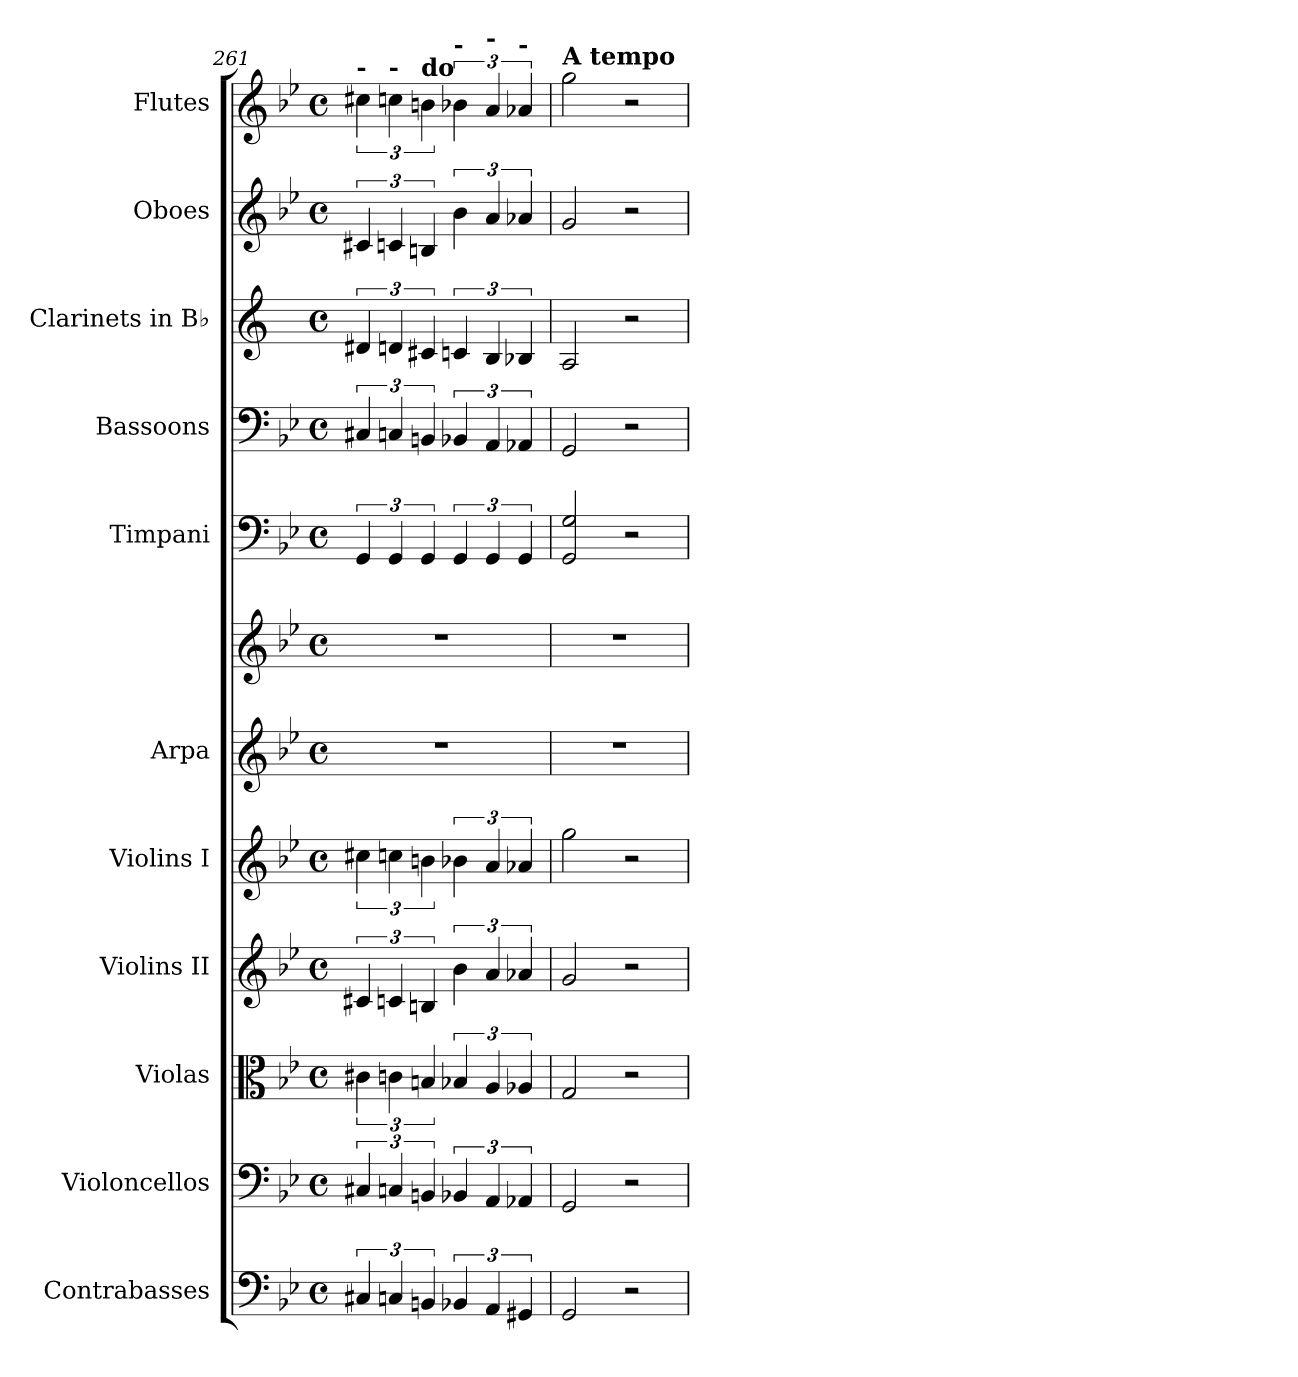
**kern	**kern	**kern	**kern	**kern	**kern	**kern	**kern	**kern	**kern	**kern	**kern
*part11	*part10	*part9	*part8	*part7	*part6	*part6	*part5	*part4	*part3	*part2	*part1
*staff12	*staff11	*staff10	*staff9	*staff8	*staff7	*staff6	*staff5	*staff4	*staff3	*staff2	*staff1
*I"Contrabasses	*I"Violoncellos	*I"Violas	*I"Violins II	*I"Violins I	*I"Arpa	*	*I"Timpani	*I"Bassoons	*I"Clarinets in B♭	*I"Oboes	*I"Flutes
*I'Cb.	*I'Vc.	*I'Vla.	*I'Vln. II	*I'Vln. I	*I'Arp.	*	*I'Timp.	*I'Bsn.	*	*I'Ob.	*I'Fl.
*clefF4	*clefF4	*clefC3	*clefG2	*clefG2	*clefG2	*clefG2	*clefF4	*clefF4	*clefG2	*clefG2	*clefG2
*ITrd7c12	*	*	*	*	*	*	*	*	*ITrd1c2	*	*
*k[b-e-]	*k[b-e-]	*k[b-e-]	*k[b-e-]	*k[b-e-]	*k[b-e-]	*k[b-e-]	*k[b-e-]	*k[b-e-]	*k[b-e-]	*k[b-e-]	*k[b-e-]
*M4/4	*M4/4	*M4/4	*M4/4	*M4/4	*M4/4	*M4/4	*M4/4	*M4/4	*M4/4	*M4/4	*M4/4
*met(c)	*met(c)	*met(c)	*met(c)	*met(c)	*met(c)	*met(c)	*met(c)	*met(c)	*met(c)	*met(c)	*met(c)
*MM80	*MM80	*MM80	*MM80	*MM80	*MM80	*MM80	*MM80	*MM80	*MM80	*MM80	*MM80
=261	=261	=261	=261	=261	=261	=261	=261	=261	=261	=261	=261
!	!	!	!	!	!	!	!	!	!	!	!LO:TX:B:t=-
6CC#X/	6C#X/	6c#X\	6c#X/	6cc#X\	1r	1r	6GG/	6C#X/	6c#X/	6c#X/	6cc#X\
!	!	!	!	!	!	!	!	!	!	!	!LO:TX:B:t=-
6CCn/	6Cn/	6cn\	6cn/	6ccn\	.	.	6GG/	6Cn/	6cn/	6cn/	6ccn\
!	!	!	!	!	!	!	!	!	!	!	!LO:TX:B:t=do
6BBBn/	6BBn/	6Bn/	6Bn/	6bn\	.	.	6GG/	6BBn/	6Bn/	6Bn/	6bn\
*	*	*	*	*	*	*	*	*	*	*	*MM80
!	!	!	!	!	!	!	!	!	!	!	!LO:TX:B:t=-
6BBB-X/	6BB-X/	6B-X/	6b-\	6b-X\	.	.	6GG/	6BB-X/	6B-X/	6b-\	6b-X\
!	!	!	!	!	!	!	!	!	!	!	!LO:TX:B:t=-
6AAA/	6AA/	6A/	6a/	6a/	.	.	6GG/	6AA/	6A/	6a/	6a/
!	!	!	!	!	!	!	!	!	!	!	!LO:TX:B:t=-
6GGG#X/	6AA-X/	6A-X/	6a-X/	6a-X/	.	.	6GG/	6AA-X/	6A-X/	6a-X/	6a-X/
=262	=262	=262	=262	=262	=262	=262	=262	=262	=262	=262	=262
!	!	!	!	!	!	!	!	!	!	!	!LO:TX:a:B:t=A tempo
2GGG/	2GG/	2G/	2g/	2gg\	1r	1r	2GG/ 2G/	2GG/	2G/	2g/	2gg\
2r	2r	2r	2r	2r	.	.	2r	2r	2r	2r	2r
=	=	=	=	=	=	=	=	=	=	=	=
*-	*-	*-	*-	*-	*-	*-	*-	*-	*-	*-	*-
